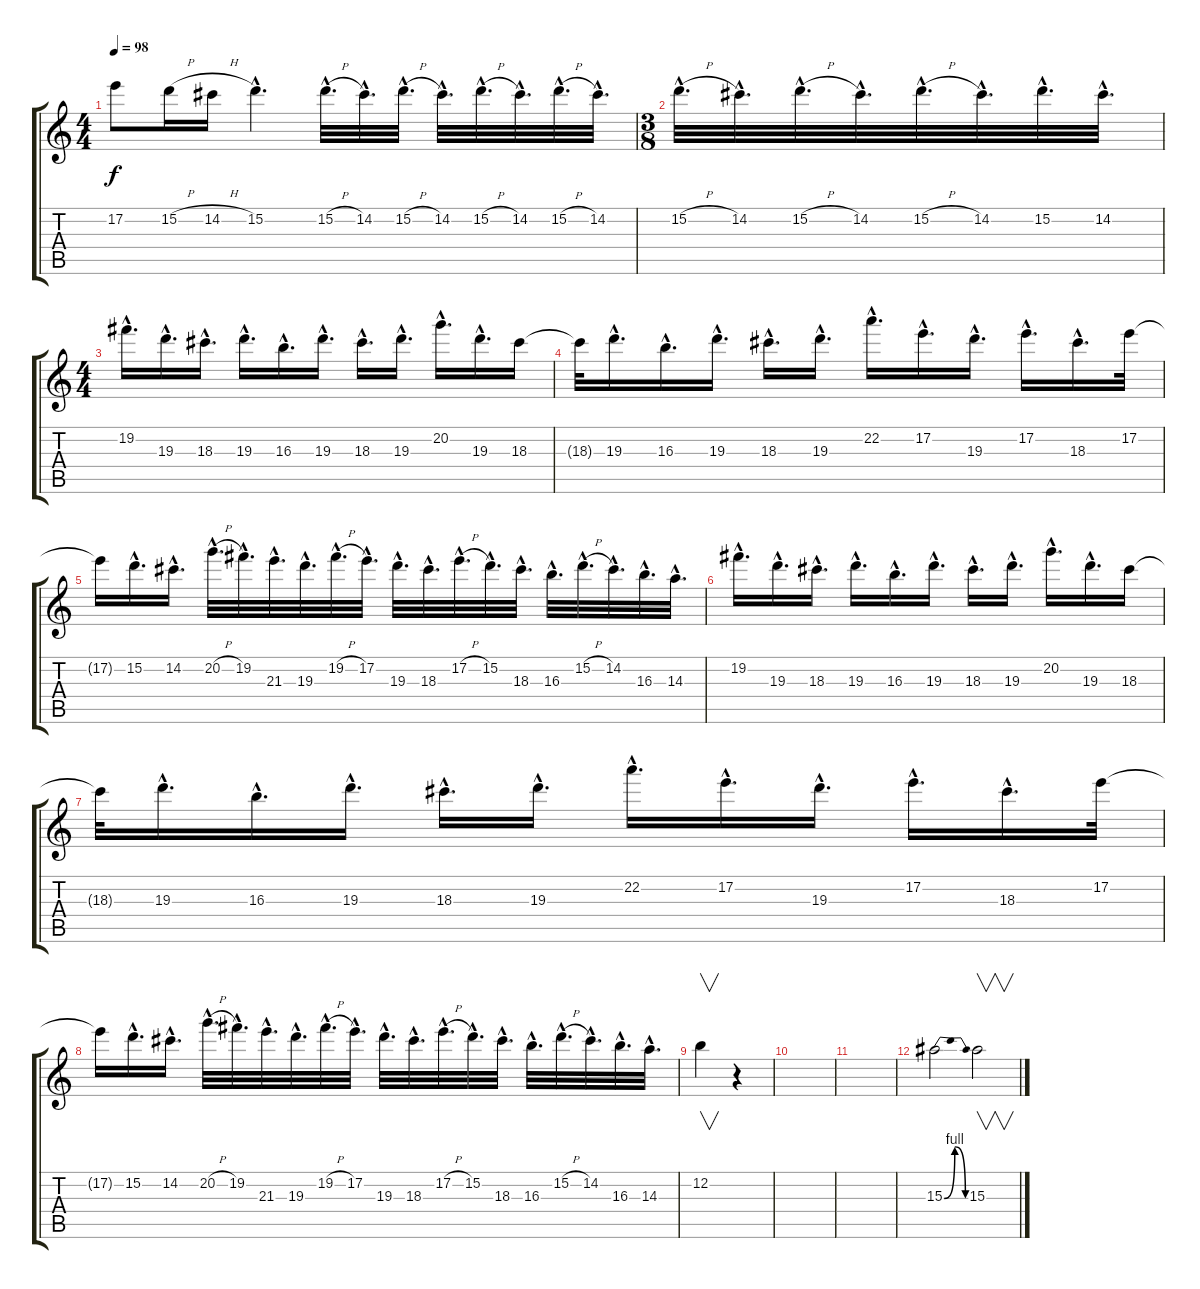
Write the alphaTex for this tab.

\track "" {instrument overdrivenguitar}
\staff {score tabs}
\tuning (E4 B3 G3 D3 A2 E2) {hide}
\ts (4 4)
\tempo 98
\clef g2
\ks c
17.2{t}.8{dy f} 15.2{h}.16 14.2{h}.16 15.2{hac}.4{d} 15.2{h hac}.32{d} 14.2{hac}.32{d} 15.2{h hac}.32{d} 14.2{hac}.32{d} 15.2{h hac}.32{d} 14.2{hac}.32{d} 15.2{h hac}.32{d} 14.2{hac}.32{d} |
\ts (3 8)
15.2{h hac}.32{d} 14.2{hac}.32{d} 15.2{h hac}.32{d} 14.2{hac}.32{d} 15.2{h hac}.32{d} 14.2{hac}.32{d} 15.2{hac}.32{d} 14.2{hac}.32{d} |
\ts (4 4)
19.2{hac}.16{d} 19.3{hac}.16{d} 18.3{hac}.16{d} 19.3{hac}.16{d} 16.3{hac}.16{d} 19.3{hac}.16{d} 18.3{hac}.16{d} 19.3{hac}.16{d} 20.2{hac}.16{d} 19.3{hac}.16{d} 18.3.16 |
18.3{t}.32 19.3{hac}.16{d} 16.3{hac}.16{d} 19.3{hac}.16{d} 18.3{hac}.16{d} 19.3{hac}.16{d} 22.2{hac}.16{d} 17.2{hac}.16{d} 19.3{hac}.16{d} 17.2{hac}.16{d} 18.3{hac}.16{d} 17.2.32 |
17.2{t}.16 15.2{hac}.16{d} 14.2{hac}.16{d} 20.2{h hac}.32{d} 19.2{hac}.32{d} 21.3{hac}.32{d} 19.3{hac}.32{d} 19.2{h hac}.32{d} 17.2{hac}.32{d} 19.3{hac}.32{d} 18.3{hac}.32{d} 17.2{h hac}.32{d} 15.2{hac}.32{d} 18.3{hac}.32{d} 16.3{hac}.32{d} 15.2{h hac}.32{d} 14.2{hac}.32{d} 16.3{hac}.32{d} 14.3{hac}.32{d} |
19.2{hac}.16{d} 19.3{hac}.16{d} 18.3{hac}.16{d} 19.3{hac}.16{d} 16.3{hac}.16{d} 19.3{hac}.16{d} 18.3{hac}.16{d} 19.3{hac}.16{d} 20.2{hac}.16{d} 19.3{hac}.16{d} 18.3.16 |
18.3{t}.32 19.3{hac}.16{d} 16.3{hac}.16{d} 19.3{hac}.16{d} 18.3{hac}.16{d} 19.3{hac}.16{d} 22.2{hac}.16{d} 17.2{hac}.16{d} 19.3{hac}.16{d} 17.2{hac}.16{d} 18.3{hac}.16{d} 17.2.32 |
17.2{t}.16 15.2{hac}.16{d} 14.2{hac}.16{d} 20.2{h hac}.32{d} 19.2{hac}.32{d} 21.3{hac}.32{d} 19.3{hac}.32{d} 19.2{h hac}.32{d} 17.2{hac}.32{d} 19.3{hac}.32{d} 18.3{hac}.32{d} 17.2{h hac}.32{d} 15.2{hac}.32{d} 18.3{hac}.32{d} 16.3{hac}.32{d} 15.2{h hac}.32{d} 14.2{hac}.32{d} 16.3{hac}.32{d} 14.3{hac}.32{d} |
12.2.4{v} r.4 |
|
|
15.3{be (bendrelease 0 0 30 4 30 4 60 0)}.2 15.3.2{v}
